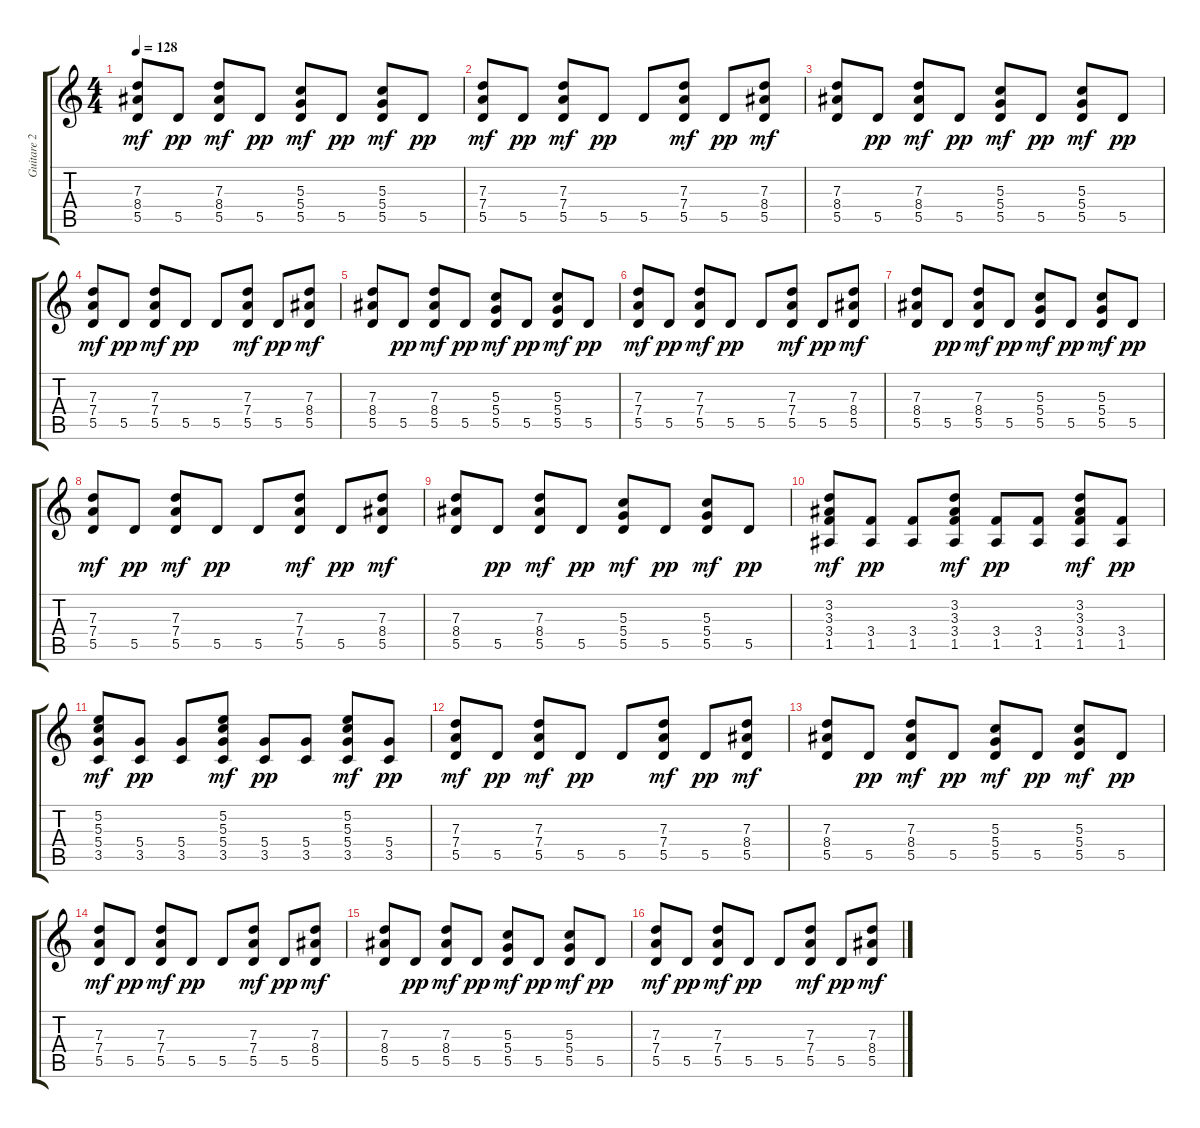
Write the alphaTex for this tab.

\track ("Guitare 2" "Guitare 2") {instrument electricguitarmuted}
\staff {score tabs}
\tuning (E4 B3 G3 D3 A2 E2) {hide}
\ts (4 4)
\tempo 128
\clef g2
\ks c
(7.3 8.4 5.5).8{dy mf} 5.5.8{dy pp} (7.3 8.4 5.5).8{dy mf} 5.5.8{dy pp} (5.3 5.4 5.5).8{dy mf} 5.5.8{dy pp} (5.3 5.4 5.5).8{dy mf} 5.5.8{dy pp} |
(7.3 7.4 5.5).8{dy mf} 5.5.8{dy pp} (7.3 7.4 5.5).8{dy mf} 5.5.8{dy pp} 5.5.8 (7.3 7.4 5.5).8{dy mf} 5.5.8{dy pp} (7.3 8.4 5.5).8{dy mf} |
(7.3 8.4 5.5).8 5.5.8{dy pp} (7.3 8.4 5.5).8{dy mf} 5.5.8{dy pp} (5.3 5.4 5.5).8{dy mf} 5.5.8{dy pp} (5.3 5.4 5.5).8{dy mf} 5.5.8{dy pp} |
(7.3 7.4 5.5).8{dy mf} 5.5.8{dy pp} (7.3 7.4 5.5).8{dy mf} 5.5.8{dy pp} 5.5.8 (7.3 7.4 5.5).8{dy mf} 5.5.8{dy pp} (7.3 8.4 5.5).8{dy mf} |
(7.3 8.4 5.5).8 5.5.8{dy pp} (7.3 8.4 5.5).8{dy mf} 5.5.8{dy pp} (5.3 5.4 5.5).8{dy mf} 5.5.8{dy pp} (5.3 5.4 5.5).8{dy mf} 5.5.8{dy pp} |
(7.3 7.4 5.5).8{dy mf} 5.5.8{dy pp} (7.3 7.4 5.5).8{dy mf} 5.5.8{dy pp} 5.5.8 (7.3 7.4 5.5).8{dy mf} 5.5.8{dy pp} (7.3 8.4 5.5).8{dy mf} |
(7.3 8.4 5.5).8 5.5.8{dy pp} (7.3 8.4 5.5).8{dy mf} 5.5.8{dy pp} (5.3 5.4 5.5).8{dy mf} 5.5.8{dy pp} (5.3 5.4 5.5).8{dy mf} 5.5.8{dy pp} |
(7.3 7.4 5.5).8{dy mf} 5.5.8{dy pp} (7.3 7.4 5.5).8{dy mf} 5.5.8{dy pp} 5.5.8 (7.3 7.4 5.5).8{dy mf} 5.5.8{dy pp} (7.3 8.4 5.5).8{dy mf} |
(7.3 8.4 5.5).8 5.5.8{dy pp} (7.3 8.4 5.5).8{dy mf} 5.5.8{dy pp} (5.3 5.4 5.5).8{dy mf} 5.5.8{dy pp} (5.3 5.4 5.5).8{dy mf} 5.5.8{dy pp} |
(3.2 3.3 3.4 1.5).8{dy mf} (3.4 1.5).8{dy pp} (3.4 1.5).8 (3.2 3.3 3.4 1.5).8{dy mf} (3.4 1.5).8{dy pp} (3.4 1.5).8 (3.2 3.3 3.4 1.5).8{dy mf} (3.4 1.5).8{dy pp} |
(5.2 5.3 5.4 3.5).8{dy mf} (5.4 3.5).8{dy pp} (5.4 3.5).8 (5.2 5.3 5.4 3.5).8{dy mf} (5.4 3.5).8{dy pp} (5.4 3.5).8 (5.2 5.3 5.4 3.5).8{dy mf} (5.4 3.5).8{dy pp} |
(7.3 7.4 5.5).8{dy mf} 5.5.8{dy pp} (7.3 7.4 5.5).8{dy mf} 5.5.8{dy pp} 5.5.8 (7.3 7.4 5.5).8{dy mf} 5.5.8{dy pp} (7.3 8.4 5.5).8{dy mf} |
(7.3 8.4 5.5).8 5.5.8{dy pp} (7.3 8.4 5.5).8{dy mf} 5.5.8{dy pp} (5.3 5.4 5.5).8{dy mf} 5.5.8{dy pp} (5.3 5.4 5.5).8{dy mf} 5.5.8{dy pp} |
(7.3 7.4 5.5).8{dy mf} 5.5.8{dy pp} (7.3 7.4 5.5).8{dy mf} 5.5.8{dy pp} 5.5.8 (7.3 7.4 5.5).8{dy mf} 5.5.8{dy pp} (7.3 8.4 5.5).8{dy mf} |
(7.3 8.4 5.5).8 5.5.8{dy pp} (7.3 8.4 5.5).8{dy mf} 5.5.8{dy pp} (5.3 5.4 5.5).8{dy mf} 5.5.8{dy pp} (5.3 5.4 5.5).8{dy mf} 5.5.8{dy pp} |
(7.3 7.4 5.5).8{dy mf} 5.5.8{dy pp} (7.3 7.4 5.5).8{dy mf} 5.5.8{dy pp} 5.5.8 (7.3 7.4 5.5).8{dy mf} 5.5.8{dy pp} (7.3 8.4 5.5).8{dy mf}
